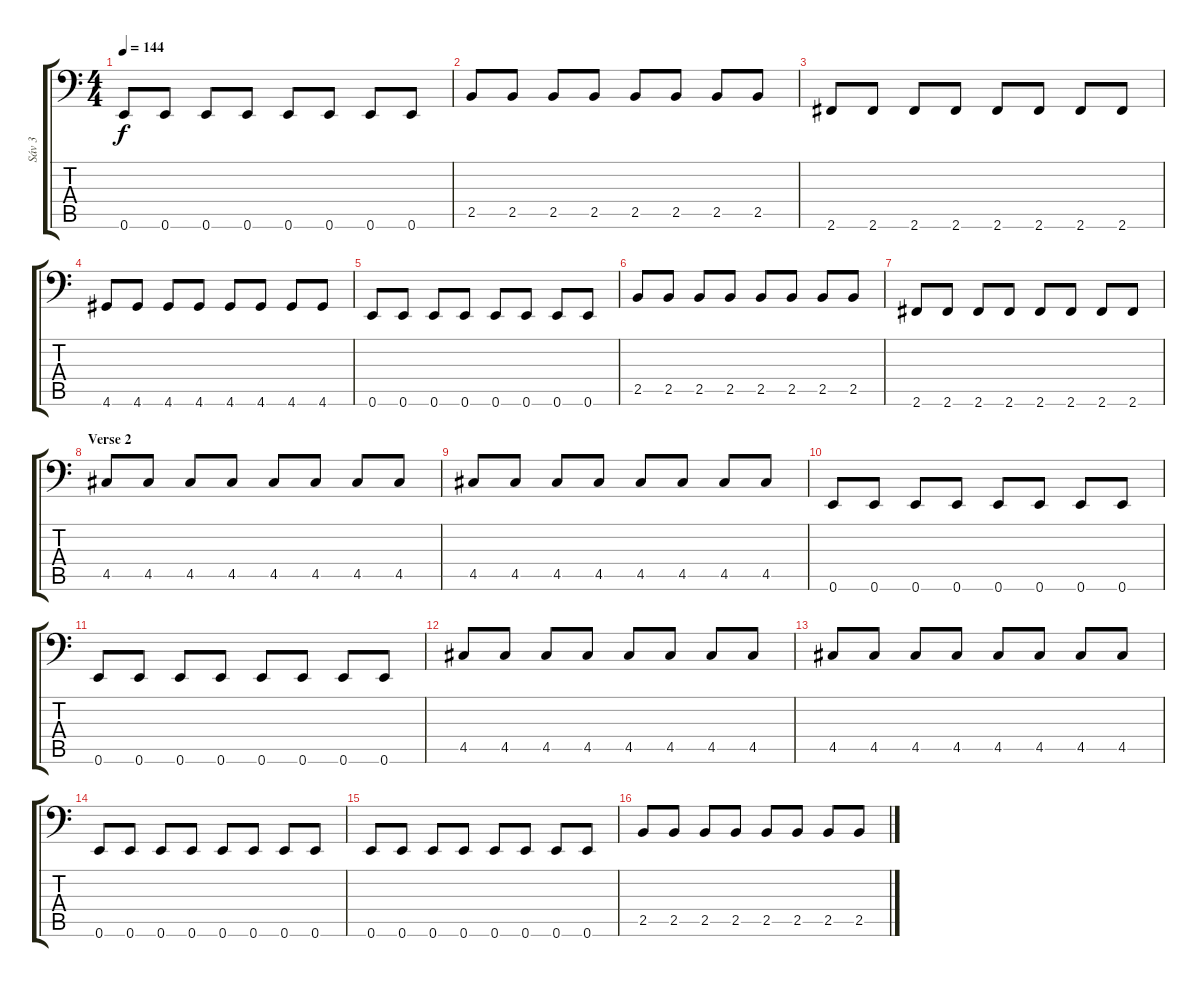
\track ("Sáv 3" "Sáv 3") {instrument electricbassfinger}
\staff {score tabs}
\tuning (E3 B2 G2 D2 A1 E1) {hide}
\ts (4 4)
\tempo 144
\clef f4
\ks c
0.6.8{dy f} 0.6.8 0.6.8 0.6.8 0.6.8 0.6.8 0.6.8 0.6.8 |
2.5.8 2.5.8 2.5.8 2.5.8 2.5.8 2.5.8 2.5.8 2.5.8 |
2.6.8 2.6.8 2.6.8 2.6.8 2.6.8 2.6.8 2.6.8 2.6.8 |
4.6.8 4.6.8 4.6.8 4.6.8 4.6.8 4.6.8 4.6.8 4.6.8 |
0.6.8 0.6.8 0.6.8 0.6.8 0.6.8 0.6.8 0.6.8 0.6.8 |
2.5.8 2.5.8 2.5.8 2.5.8 2.5.8 2.5.8 2.5.8 2.5.8 |
2.6.8 2.6.8 2.6.8 2.6.8 2.6.8 2.6.8 2.6.8 2.6.8 |
\section ("" "Verse 2")
4.5.8 4.5.8 4.5.8 4.5.8 4.5.8 4.5.8 4.5.8 4.5.8 |
4.5.8 4.5.8 4.5.8 4.5.8 4.5.8 4.5.8 4.5.8 4.5.8 |
0.6.8 0.6.8 0.6.8 0.6.8 0.6.8 0.6.8 0.6.8 0.6.8 |
0.6.8 0.6.8 0.6.8 0.6.8 0.6.8 0.6.8 0.6.8 0.6.8 |
4.5.8 4.5.8 4.5.8 4.5.8 4.5.8 4.5.8 4.5.8 4.5.8 |
4.5.8 4.5.8 4.5.8 4.5.8 4.5.8 4.5.8 4.5.8 4.5.8 |
0.6.8 0.6.8 0.6.8 0.6.8 0.6.8 0.6.8 0.6.8 0.6.8 |
0.6.8 0.6.8 0.6.8 0.6.8 0.6.8 0.6.8 0.6.8 0.6.8 |
2.5.8 2.5.8 2.5.8 2.5.8 2.5.8 2.5.8 2.5.8 2.5.8
